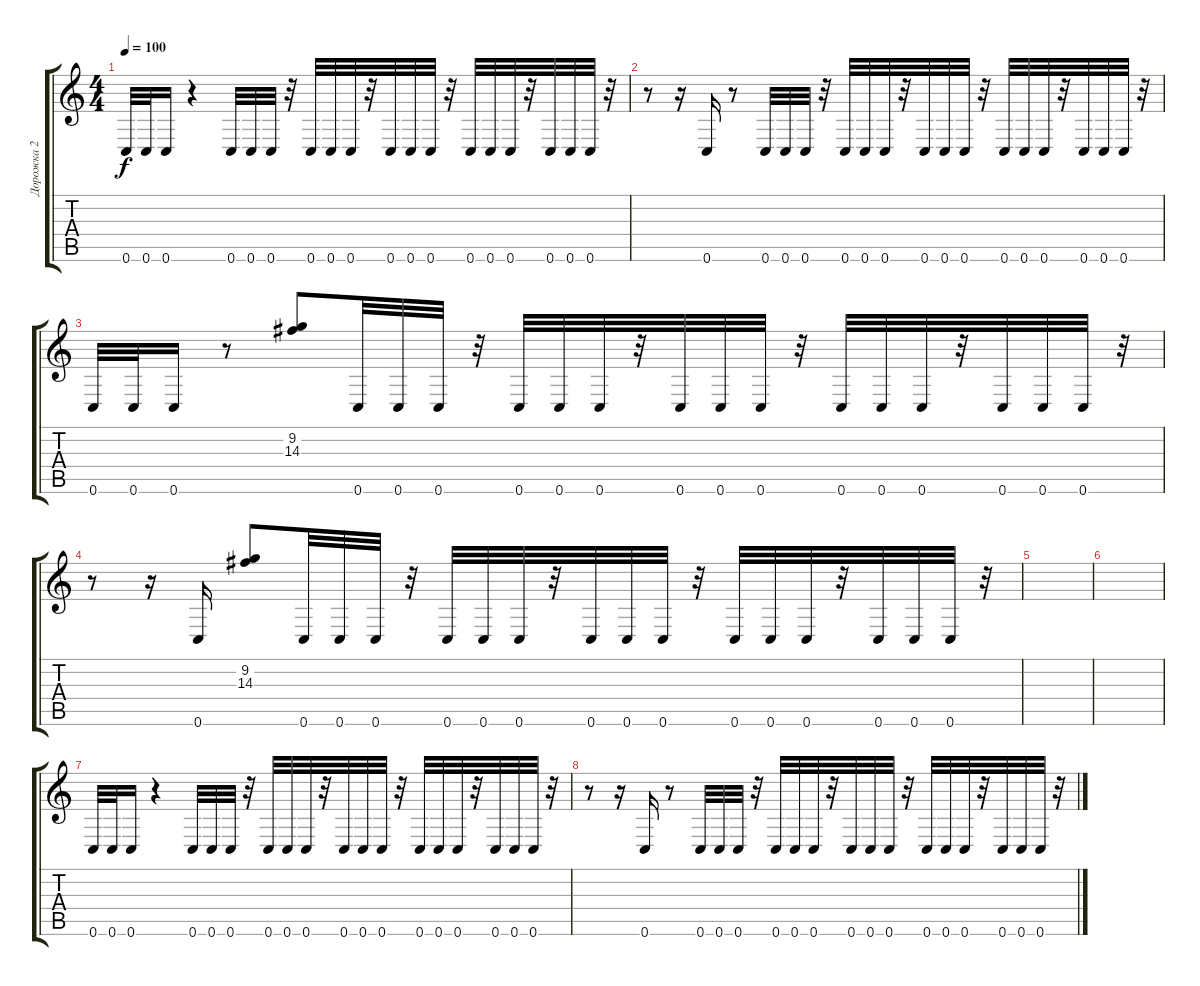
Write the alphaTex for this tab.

\track ("Дорожка 2" "Дорожка 2") {instrument overdrivenguitar}
\staff {score tabs}
\tuning (D4 A3 F3 C3 G2 C2) {hide}
\ts (4 4)
\tempo 100
\clef g2
\ks c
0.6.32{dy f} 0.6.32 0.6.16 r.4 0.6.32 0.6.32 0.6.32 r.32 0.6.32 0.6.32 0.6.32 r.32 0.6.32 0.6.32 0.6.32 r.32 0.6.32 0.6.32 0.6.32 r.32 0.6.32 0.6.32 0.6.32 r.32 |
r.8 r.16 0.6.16 r.8 0.6.32 0.6.32 0.6.32 r.32 0.6.32 0.6.32 0.6.32 r.32 0.6.32 0.6.32 0.6.32 r.32 0.6.32 0.6.32 0.6.32 r.32 0.6.32 0.6.32 0.6.32 r.32 |
0.6.32 0.6.32 0.6.16 r.8 (9.2 14.3).8 0.6.32 0.6.32 0.6.32 r.32 0.6.32 0.6.32 0.6.32 r.32 0.6.32 0.6.32 0.6.32 r.32 0.6.32 0.6.32 0.6.32 r.32 0.6.32 0.6.32 0.6.32 r.32 |
r.8 r.16 0.6.16 (9.2 14.3).8 0.6.32 0.6.32 0.6.32 r.32 0.6.32 0.6.32 0.6.32 r.32 0.6.32 0.6.32 0.6.32 r.32 0.6.32 0.6.32 0.6.32 r.32 0.6.32 0.6.32 0.6.32 r.32 |
\ks aminor
|
\ks c
|
0.6.32 0.6.32 0.6.16 r.4 0.6.32 0.6.32 0.6.32 r.32 0.6.32 0.6.32 0.6.32 r.32 0.6.32 0.6.32 0.6.32 r.32 0.6.32 0.6.32 0.6.32 r.32 0.6.32 0.6.32 0.6.32 r.32 |
r.8 r.16 0.6.16 r.8 0.6.32 0.6.32 0.6.32 r.32 0.6.32 0.6.32 0.6.32 r.32 0.6.32 0.6.32 0.6.32 r.32 0.6.32 0.6.32 0.6.32 r.32 0.6.32 0.6.32 0.6.32 r.32
